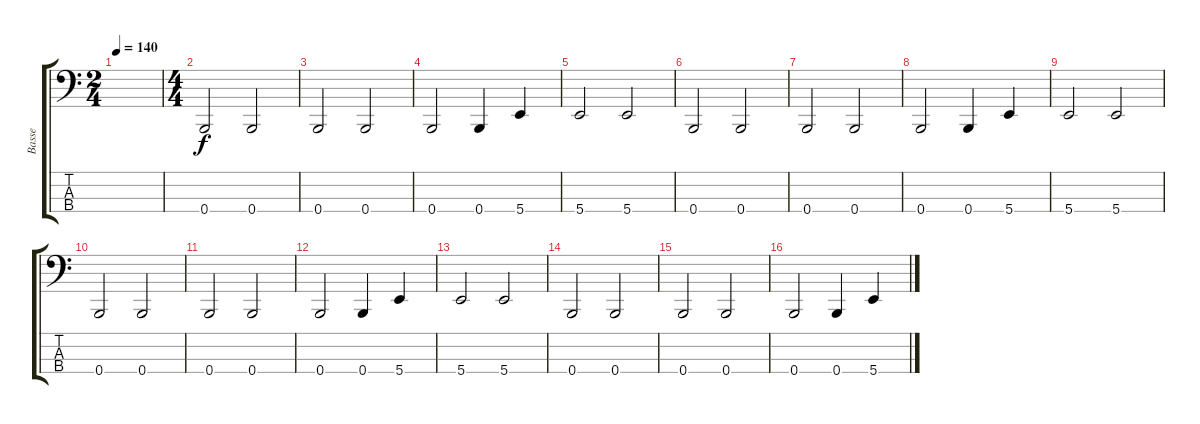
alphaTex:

\track ("Basse" "Basse") {instrument electricbasspick}
\staff {score tabs}
\tuning (D2 A1 E1 B0) {hide}
\ts (2 4)
\tempo 140
\clef f4
\ks c
|
\ts (4 4)
0.4.2 0.4.2 |
0.4.2 0.4.2 |
0.4.2 0.4.4 5.4.4 |
5.4.2 5.4.2 |
0.4.2 0.4.2 |
0.4.2 0.4.2 |
0.4.2 0.4.4 5.4.4 |
5.4.2 5.4.2 |
0.4.2 0.4.2 |
0.4.2 0.4.2 |
0.4.2 0.4.4 5.4.4 |
5.4.2 5.4.2 |
0.4.2 0.4.2 |
0.4.2 0.4.2 |
0.4.2 0.4.4 5.4.4
